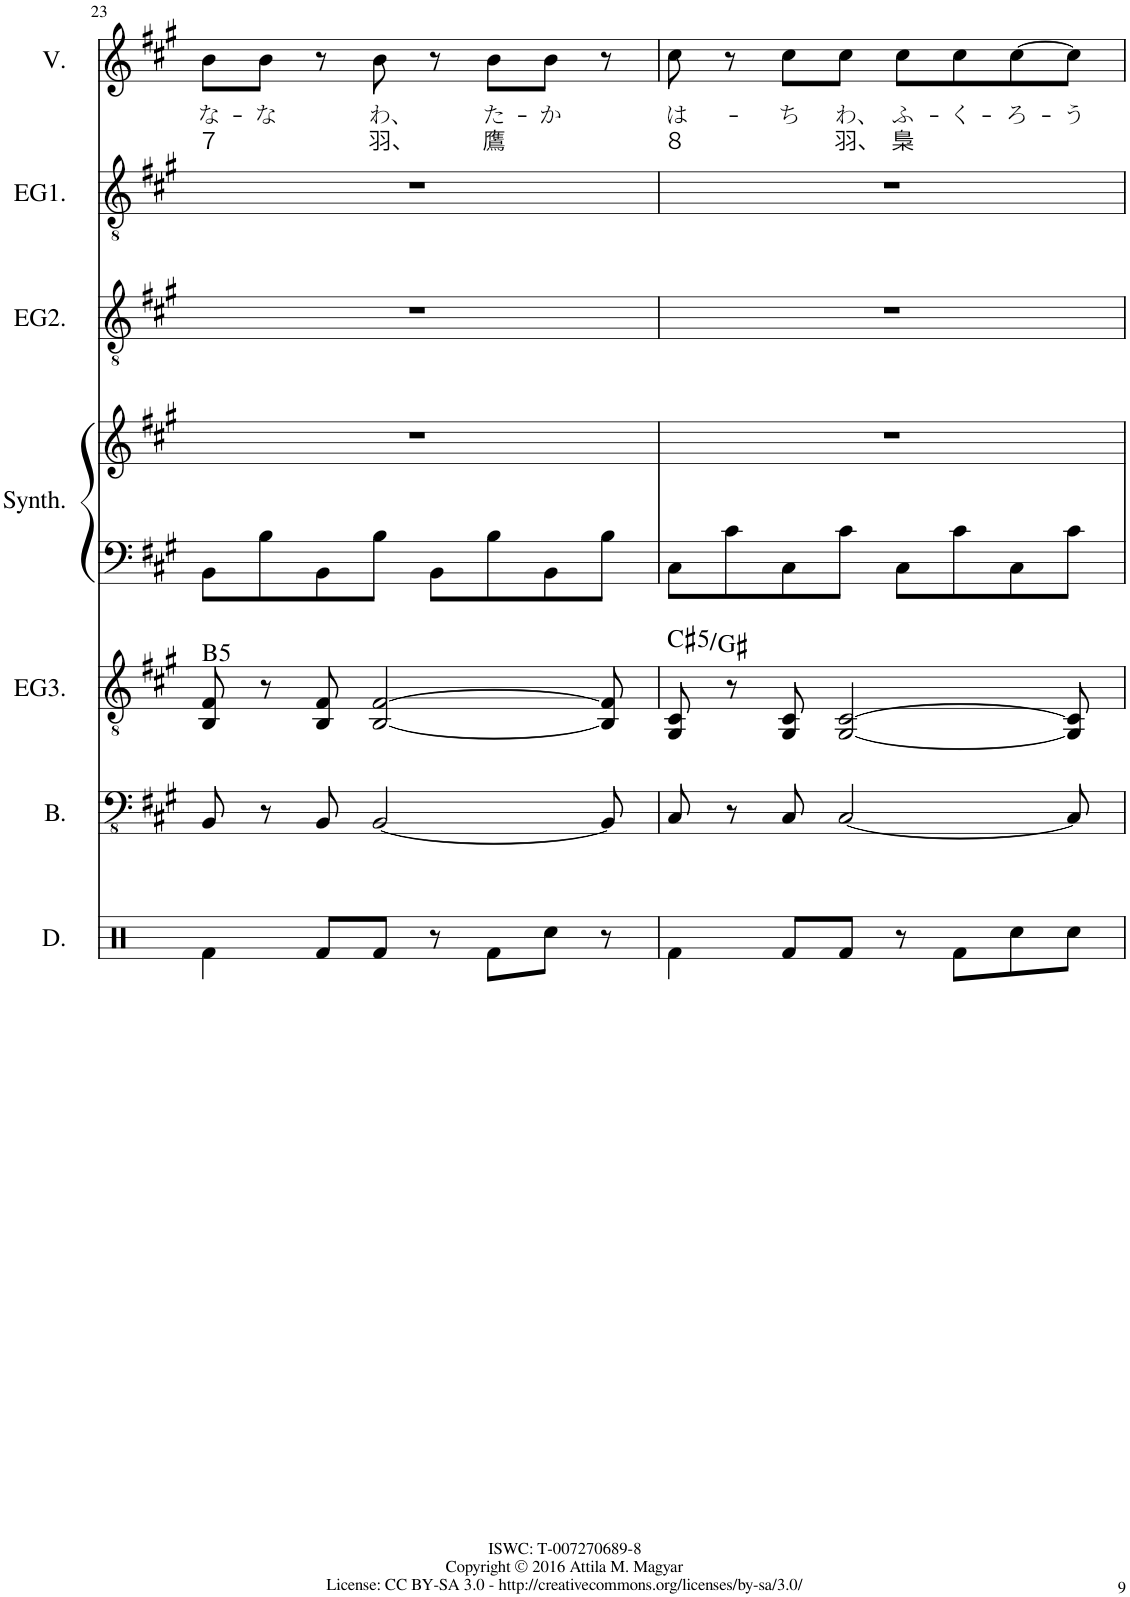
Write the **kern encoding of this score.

**kern	**kern	**kern	**harte	**kern	**kern	**kern	**kern	**kern	**text	**text
*part7	*part6	*part5	*part5	*part4	*part4	*part3	*part2	*part1	*part1	*part1
*staff8	*staff7	*staff6	*	*staff5	*staff4	*staff3	*staff2	*staff1	*staff1	*staff1
*I"Drumset (draft)	*I"Electric Bass	*I"Electric Guitar 3	*	*I"Synthesizer	*	*I"Electric Guitar 2	*I"Electric Guitar 1	*I"Voice	*	*
*I'D.	*I'B.	*I'EG3.	*	*I'Synth.	*	*I'EG2.	*I'EG1.	*I'V.	*	*
!!LO:PB:g=z
*clefX	*clefFv4	*clefGv2	*	*clefF4	*clefG2	*clefGv2	*clefGv2	*clefG2	*	*
*k[]	*k[f#c#g#]	*k[f#c#g#]	*	*k[f#c#g#]	*k[f#c#g#]	*k[f#c#g#]	*k[f#c#g#]	*k[f#c#g#]	*	*
=23	=23	=23	=23	=23	=23	=23	=23	=23	=23	=23
!	!	!	!LO:H:kt=5	!	!	!	!	!	!LO:LY:b	!LO:LY:b
4Rf\	8BBB/	8BB/ 8F#/	B:(1,5)	8BB\L	1r	1r	1r	8b\L	な-	７
!	!	!	!	!	!	!	!	!	!LO:LY:b	!
.	8r	8r	.	8B\	.	.	.	8b\J	-な	.
8Rf/L	8BBB/	8BB/ 8F#/	.	8BB\	.	.	.	8r	.	.
!	!	!	!	!	!	!	!	!	!LO:LY:b	!LO:LY:b
8Rf/J	[2BBB/	[2BB/ [2F#/	.	8B\J	.	.	.	8b\	わ、	羽、
8r	.	.	.	8BB\L	.	.	.	8r	.	.
!	!	!	!	!	!	!	!	!	!LO:LY:b	!LO:LY:b
8Rf\L	.	.	.	8B\	.	.	.	8b\L	た-	鷹
!	!	!	!	!	!	!	!	!	!LO:LY:b	!
8Rcc\J	.	.	.	8BB\	.	.	.	8b\J	-か	.
8r	8BBB/]	8BB/] 8F#/]	.	8B\J	.	.	.	8r	.	.
=24	=24	=24	=24	=24	=24	=24	=24	=24	=24	=24
!	!	!	!LO:H:kt=5	!	!	!	!	!	!LO:LY:b	!LO:LY:b
4Rf\	8CC#/	8GG#/ 8C#/	C#:(1,5)/5	8C#\L	1r	1r	1r	8cc#\	は-	８
.	8r	8r	.	8c#\	.	.	.	8r	.	.
!	!	!	!	!	!	!	!	!	!LO:LY:b	!
8Rf/L	8CC#/	8GG#/ 8C#/	.	8C#\	.	.	.	8cc#\L	-ち	.
!	!	!	!	!	!	!	!	!	!LO:LY:b	!LO:LY:b
8Rf/J	[2CC#/	[2GG#/ [2C#/	.	8c#\J	.	.	.	8cc#\J	わ、	羽、
!	!	!	!	!	!	!	!	!	!LO:LY:b	!LO:LY:b
8r	.	.	.	8C#\L	.	.	.	8cc#\L	ふ-	梟
!	!	!	!	!	!	!	!	!	!LO:LY:b	!
8Rf\L	.	.	.	8c#\	.	.	.	8cc#\	-く-	.
!	!	!	!	!	!	!	!	!	!LO:LY:b	!
8Rcc\	.	.	.	8C#\	.	.	.	[8cc#\	-ろ-	.
!	!	!	!	!	!	!	!	!	!LO:LY:b	!
8Rcc\J	8CC#/]	8GG#/] 8C#/]	.	8c#\J	.	.	.	8cc#\J]	-う	.
=	=	=	=	=	=	=	=	=	=	=
*-	*-	*-	*-	*-	*-	*-	*-	*-	*-	*-
